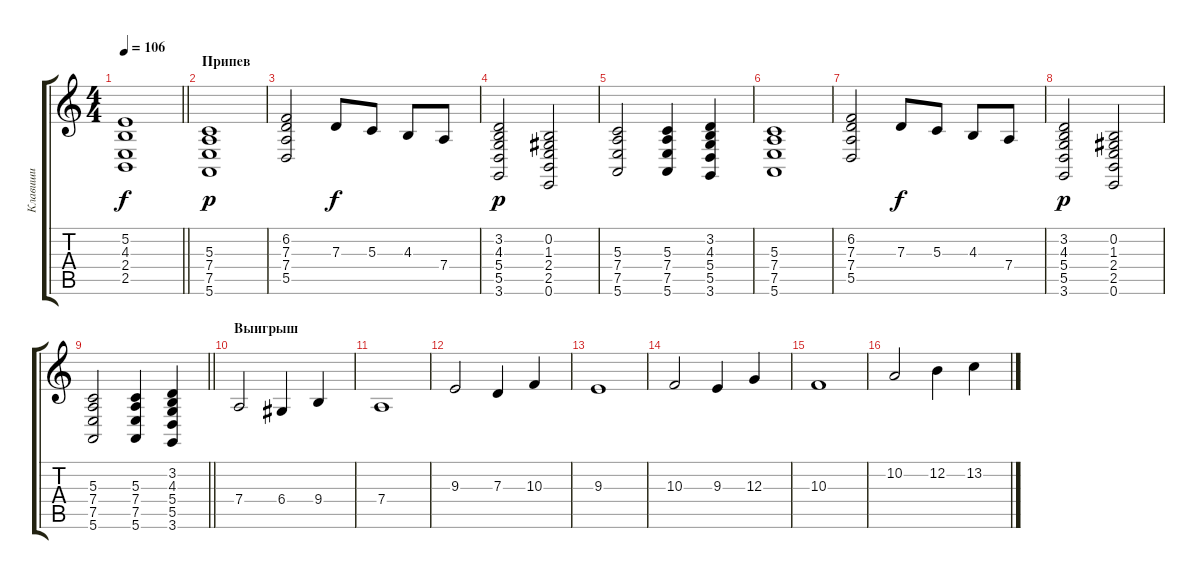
\track ("Клавиши" "Клавиши") {instrument stringensemble1}
\staff {score tabs}
\tuning (E4 B3 G3 D3 A2 E2) {hide}
\ts (4 4)
\tempo 106
\clef g2
\barLineRight lightlight
\ks c
(5.2{t} 4.3{t} 2.4{t} 2.5{t}).1{dy f} |
\section ("" "Припев")
(5.3 7.4 7.5 5.6).1{dy p} |
(6.2 7.3 7.4 5.5).2 7.3.8{dy f} 5.3.8 4.3.8 7.4.8 |
(3.2 4.3 5.4 5.5 3.6).2{dy p} (0.2 1.3 2.4 2.5 0.6).2 |
(5.3 7.4 7.5 5.6).2 (5.3 7.4 7.5 5.6).4 (3.2 4.3 5.4 5.5 3.6).4 |
(5.3 7.4 7.5 5.6).1 |
(6.2 7.3 7.4 5.5).2 7.3.8{dy f} 5.3.8 4.3.8 7.4.8 |
(3.2 4.3 5.4 5.5 3.6).2{dy p} (0.2 1.3 2.4 2.5 0.6).2 |
\barLineRight lightlight
(5.3 7.4 7.5 5.6).2 (5.3 7.4 7.5 5.6).4 (3.2 4.3 5.4 5.5 3.6).4 |
\section ("" "Выигрыш")
7.4.2 6.4.4 9.4.4 |
7.4.1 |
9.3.2 7.3.4 10.3.4 |
9.3.1 |
10.3.2 9.3.4 12.3.4 |
10.3.1 |
10.2.2 12.2.4 13.2.4
